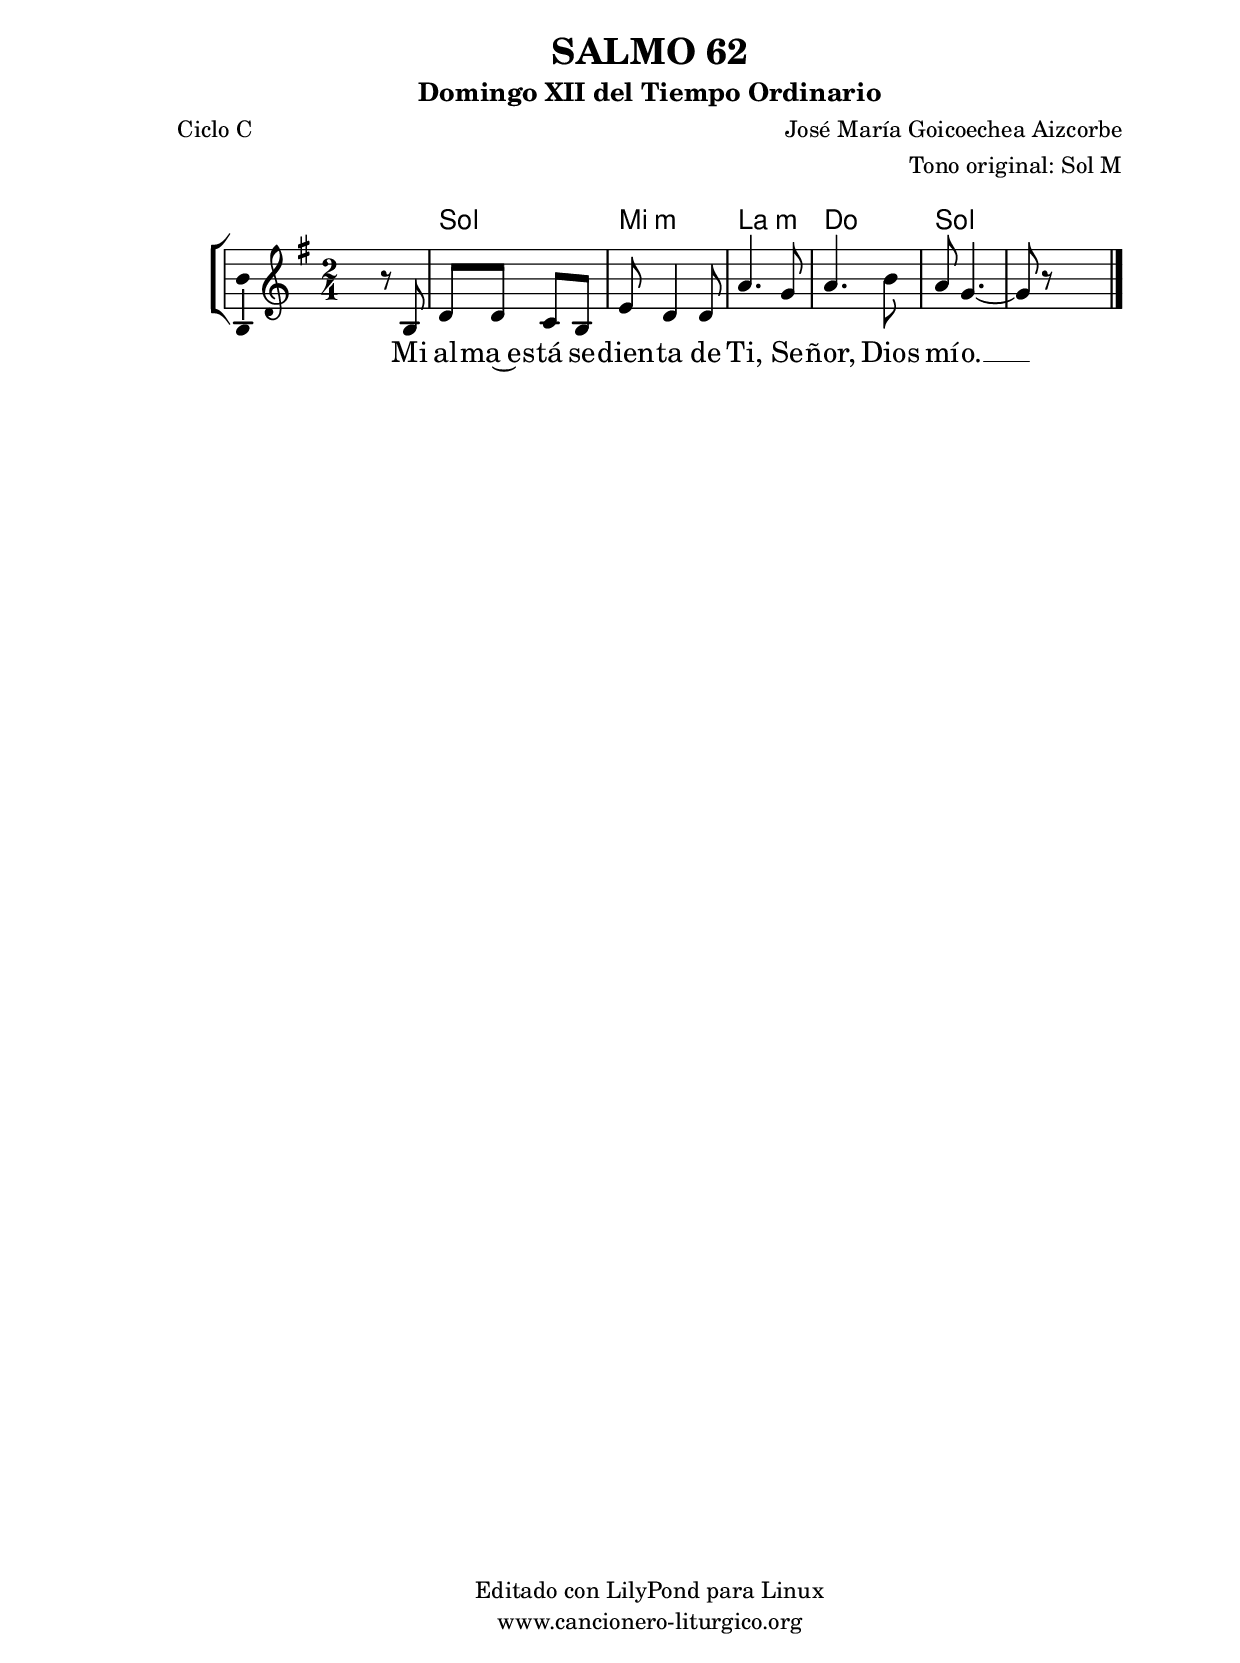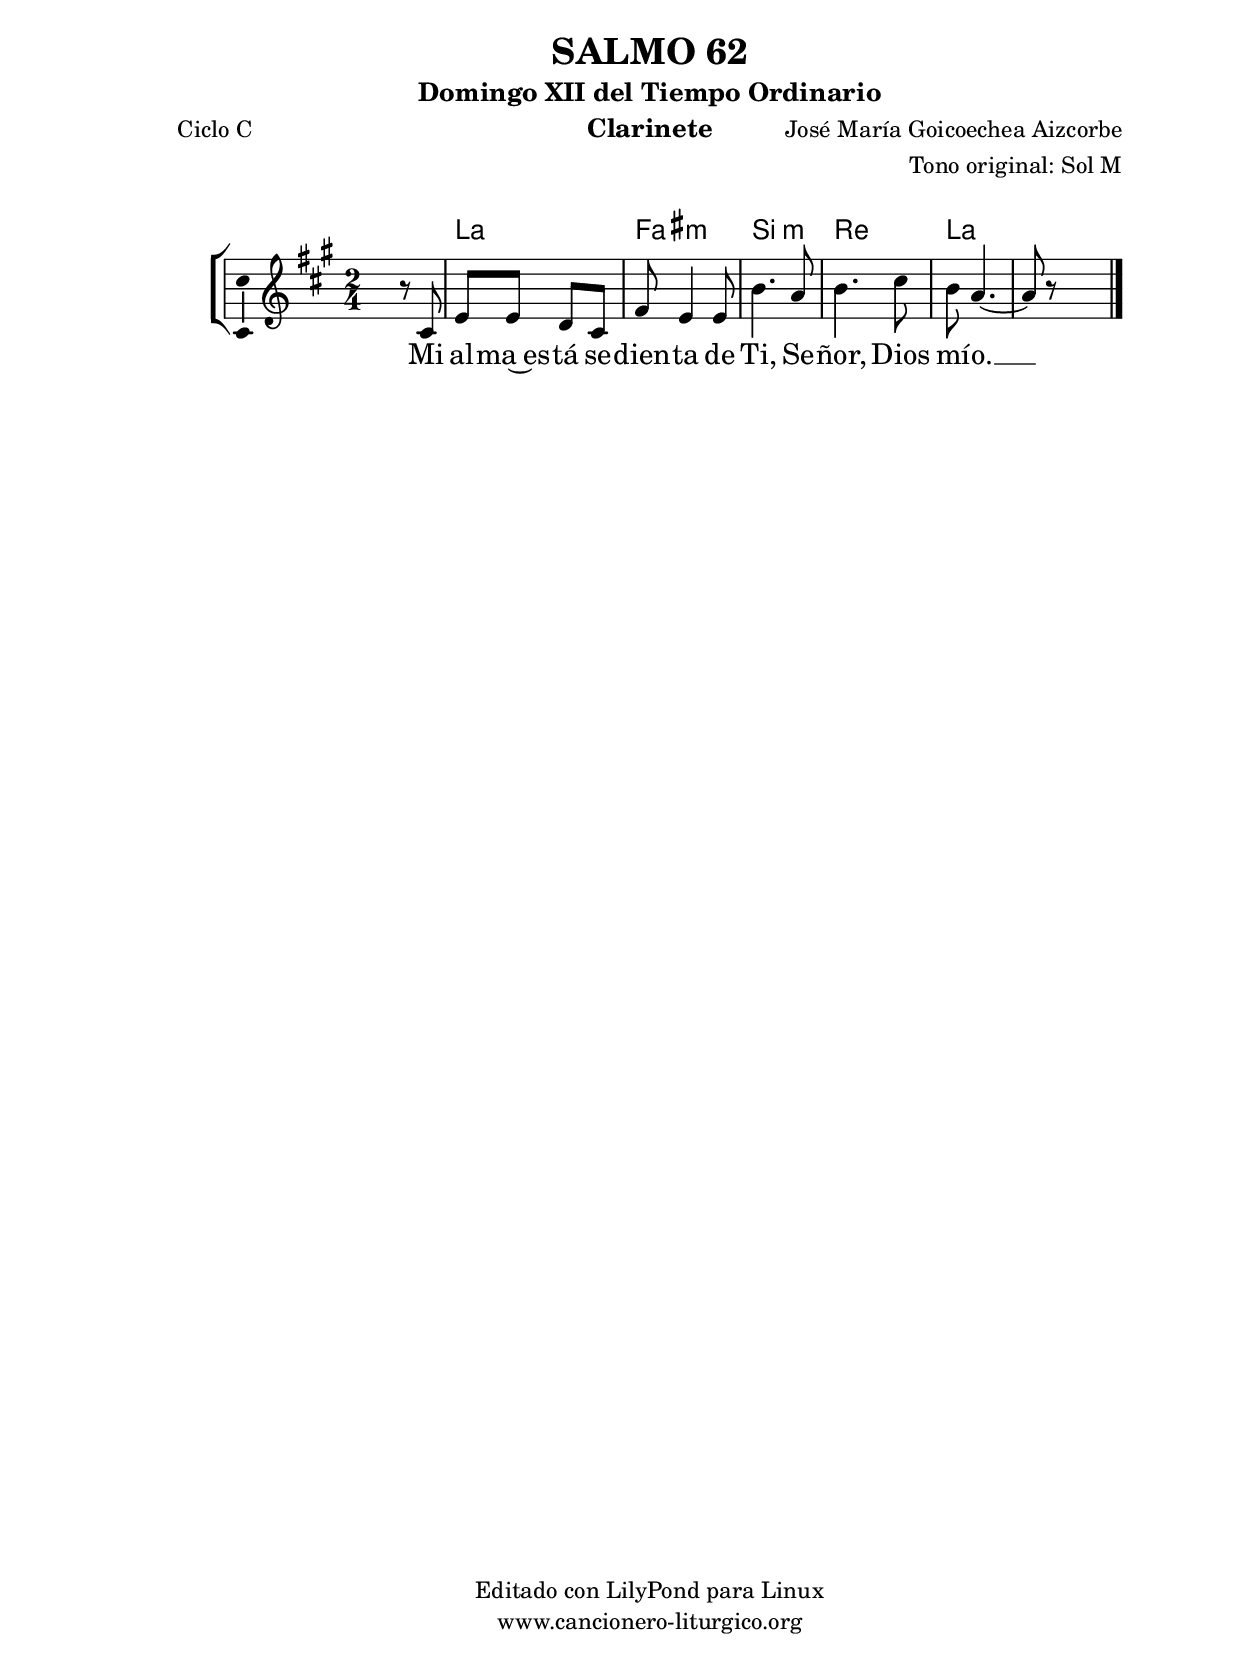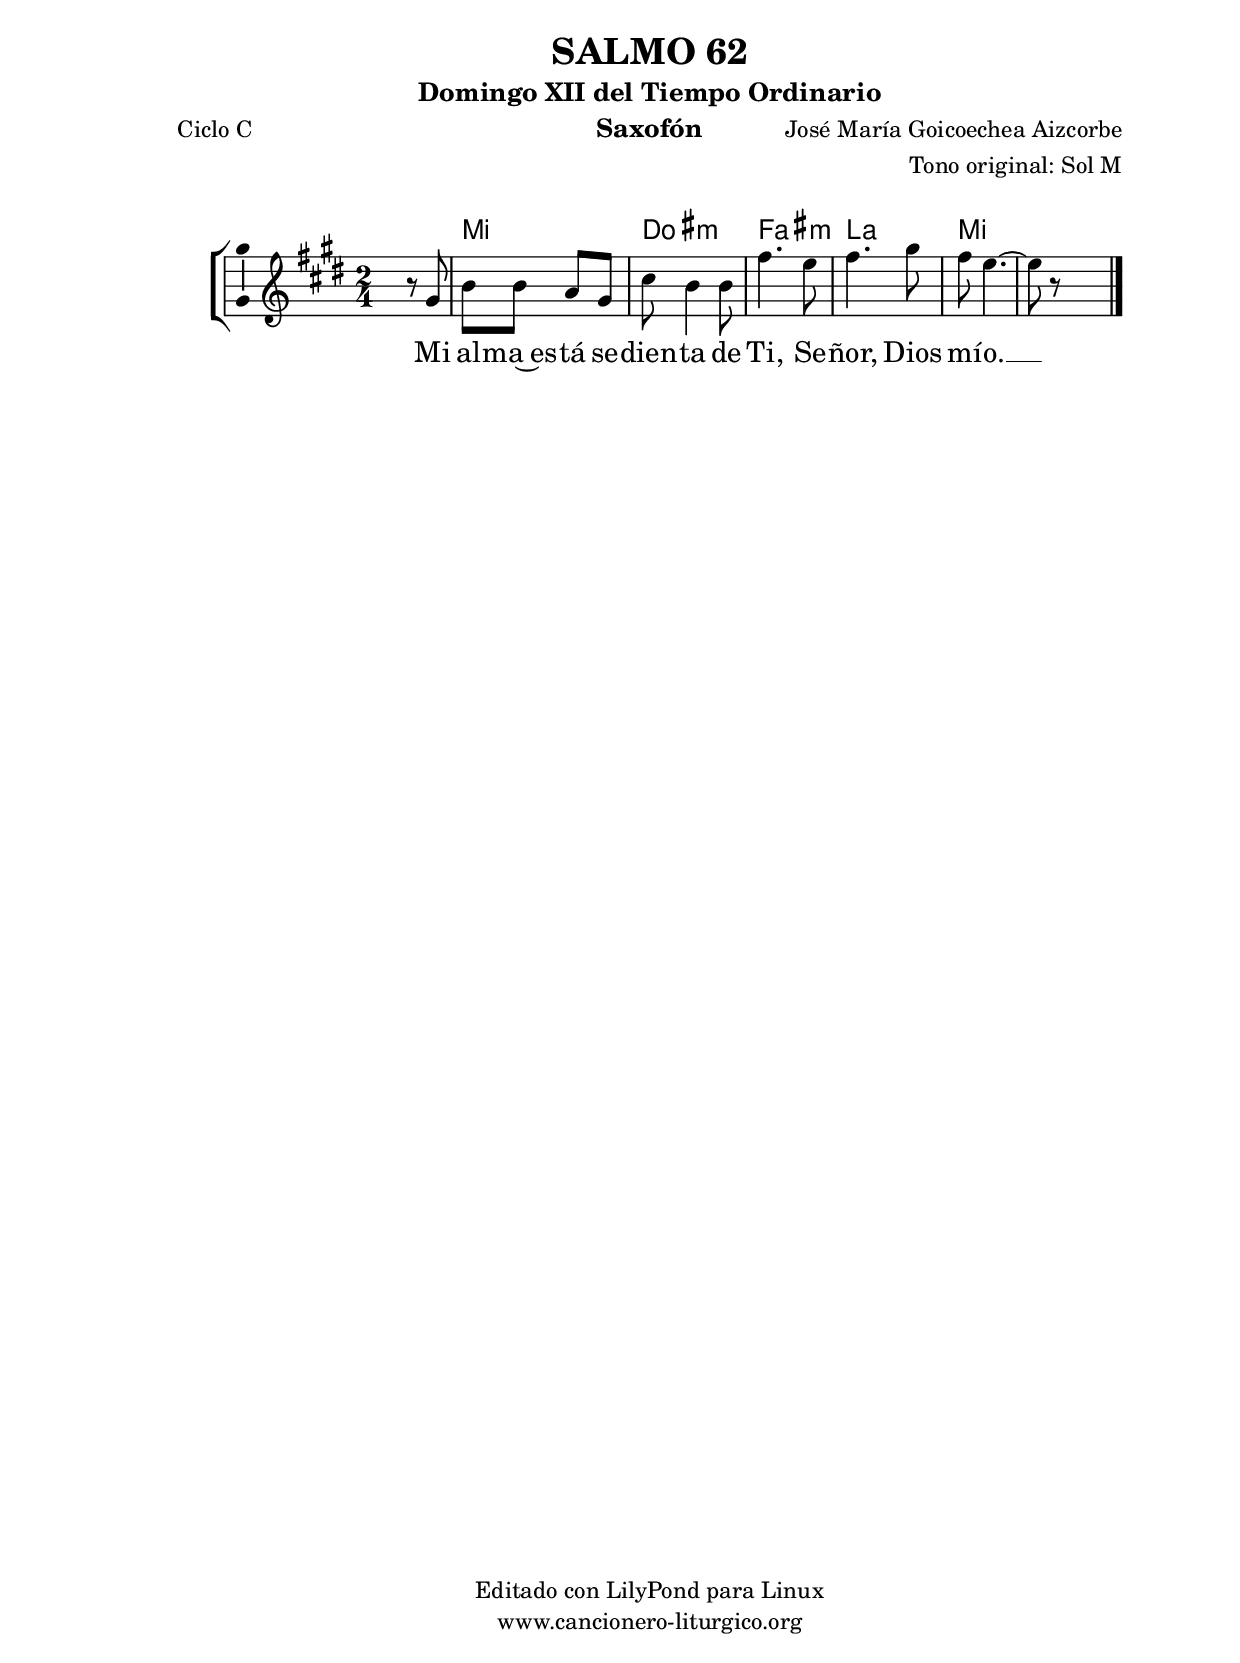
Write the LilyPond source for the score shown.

%
%para convertir .midi en .wav:
%timidity filename.midi -Ow -o finename.wav
%
%
%Para convertir de .wav a .mp3:
%lame -h -m j filename.wav
%
%
%para escuchar el midi:
%timidity nombrefichero.midi
%


%versión de lilypond para la que se ha escrito esta partitura:
\version "2.16.0"

	%Tamaño papel
	#(set-default-paper-size "a4")
	%Tamaño partitura
	#(set-global-staff-size 20)
	%No responde al pulsar sobre una nota
	#(ly:set-option 'point-and-click #f)

%parámetros del encabezamiento:
\header {
	title = "SALMO 62"
	subtitle = "Domingo XII del Tiempo Ordinario"
	composer = "José María Goicoechea Aizcorbe"
	poet = "Ciclo C"
	meter = ""
	arranger = "Tono original: Sol M"
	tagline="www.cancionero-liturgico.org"
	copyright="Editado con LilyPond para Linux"
	}

%parámetros asociados al papel:
\paper  {
	oddHeaderMarkup = \markup {\fill-line { \on-the-fly #not-first-page \fromproperty #'header:title \on-the-fly #not-first-page \fromproperty #'header:composer }}
	evenHeaderMarkup = \markup {\fill-line { \fromproperty #'header:composer \fromproperty #'header:title }}
	#(set-paper-size "a4")
	print-page-number = ##f
	first-page-number = 1
	print-first-page-number = ##f
%	head-separation = 3.0 \cm
	top-margin = 2.0 \cm
	bottom-margin = 0.5\cm
%%%	bottom-margin = -1.0\cm
	left-margin = 3.0 \cm
	line-width = 16.0 \cm 
	indent = 8\mm
	interscoreline = 2.\mm
	between-system-space = 15\mm
%	para que las partituras no llenen la hoja:
	ragged-bottom = ##t
%	idem para la última hoja:
	ragged-last-bottom = ##f
%	para que las partituras llenen el ancho del papel:
	ragged-last = ##f
	after-title-space = 2.5 \cm
%page-count=1
%system-count=8

	%Flexible Vertical Spacing
%	markup-markup-spacing =
%	#'((basic-distance . 15) (minimum-distance . 15) (padding . 3))
	markup-system-spacing =
	#'((basic-distance . 15) (minimum-distance . 15) (padding . 3))
	system-system-spacing =
	#'((basic-distance . 15) (minimum-distance . 15) (padding . 3))
	score-system-spacing =
	#'((basic-distance . 15) (minimum-distance . 15) (padding . 5))
%	top-system-spacing = % header
%	#'((basic-distance . 8) (minimum-distance . 0) (padding . 3))
%	top-markup-spacing =
%	#'((basic-distance . 20) (minimum-distance . 20) (padding . 3))
	last-bottom-spacing = % footer
	#'((basic-distance . 5) (minimum-distance . 5) (padding . 3))
%	score-markup-spacing =
%	#'((basic-distance . 16) (minimum-distance . 13) (padding . 3))

	}


%parámetros que afectan a toda la partitura:
global =  {
	%clave de sol (G):
	\clef G
	%armadura:
%	\transpose f a
	\key g \major
	\tempo 4=80
	\set Score.tempoHideNote = ##t
	}


acordes = {
	\italianChords
	\chordmode {
%	\transpose f a
{

s2
g2 e:m a:m c g g

	}
	}
}

melodia = 
%	\transpose f a
{
	\relative c'{
	\time 2/4

s4 r8 b8
d8 d c b
e8 d4 d8
a'4. g8
a4. b8
a8 g4.~
g8 r8 s4

	\bar "|."
	}
	}


texto = \lyricmode {
Mi al -- ma~es -- tá se -- dien -- ta de Ti,
Se -- ñor, Dios mí -- o. __
	}


acordesStaff = \context ChordNames = acordesStaff <<
	\set chordChanges = ##t
	\acordes
	>>


vozStaff = \context Voice = vozStaff
\with {\consists "Ambitus_engraver"}
<<
%	\set Staff.instrumentName = ""
%	\set Staff.shortInstrumentName = ""
%	\set Staff.midiInstrument = #"clarinet"
%	\set Staff.midiInstrument = #"cello"
%	\set Staff.midiInstrument = #"flute"
	\set Staff.midiInstrument = #"electric guitar (jazz)"
%	\set Staff.midiInstrument = #"english horn"
%	\set Staff.midiInstrument = #"violin"
%	\set Staff.midiInstrument = #"glockenspiel"
	\set Staff.midiMinimumVolume = #0.7
	\set Staff.midiMaximumVolume = #0.9
	\global
	\melodia
	>>


textoStaff = \context Lyrics = textoStaff <<
	\lyricsto vozStaff \texto
	>>

\book {
	\score {
		\context ChoirStaff {
			\override StaffGroup.SystemStartBracket #'collapse-height = #1
			\override Score.SystemStartBar #'collapse-height = #1
			<<
			\acordesStaff
			\vozStaff
			\textoStaff
			>>
			}
		\layout {
	    		\context {
				\Lyrics
				\override LyricText #'font-size = #2
				}
	   		 \context {
				\Score
				%fontSize = #3
				\override StaffSymbol #'staff-space = #(magstep +3)
				%\override Beam #'thickness = #0.55
				%\override SpacingSpanner #'spacing-increment = #1.0
				%\override Slur #'height-limit = #1.5
				}
			}
		}
	\score {
		\unfoldRepeats
		\context ChoirStaff {
			<<
			\acordesStaff
			\vozStaff
			>>
			}
		\midi {
	  		\context {
	  			\Score
				tempoWholesPerMinute = #(ly:make-moment 70 4)
				}
			}
		}
	}

%Partitura para clarinete
#(define output-suffix "C")
\book {
	\header{
		instrument = "Clarinete"
		}
	\score {
		\context ChoirStaff {
			\override StaffGroup.SystemStartBracket #'collapse-height = #1
			\override Score.SystemStartBar #'collapse-height = #1
\transpose c d
			<<
			\acordesStaff
			\vozStaff
			\textoStaff
			>>
			}
		\layout {
	    		\context {
				\Lyrics
				\override LyricText #'font-size = #2
				}
	   		 \context {
				\Score
				%fontSize = #3
				\override StaffSymbol #'staff-space = #(magstep +3)
				%\override Beam #'thickness = #0.55
				%\override SpacingSpanner #'spacing-increment = #1.0
				%\override Slur #'height-limit = #1.5
				}
			}
		}
	}

%Partitura para saxofón
#(define output-suffix "S")
\book {
	\header{
		instrument = "Saxofón"
		}
	\score {
		\context ChoirStaff {
			\override StaffGroup.SystemStartBracket #'collapse-height = #1
			\override Score.SystemStartBar #'collapse-height = #1
\transpose c a
			<<
			\acordesStaff
			\vozStaff
			\textoStaff
			>>
			}
		\layout {
	    		\context {
				\Lyrics
				\override LyricText #'font-size = #2
				}
	   		 \context {
				\Score
				%fontSize = #3
				\override StaffSymbol #'staff-space = #(magstep +3)
				%\override Beam #'thickness = #0.55
				%\override SpacingSpanner #'spacing-increment = #1.0
				%\override Slur #'height-limit = #1.5
				}
			}
		}
	}

